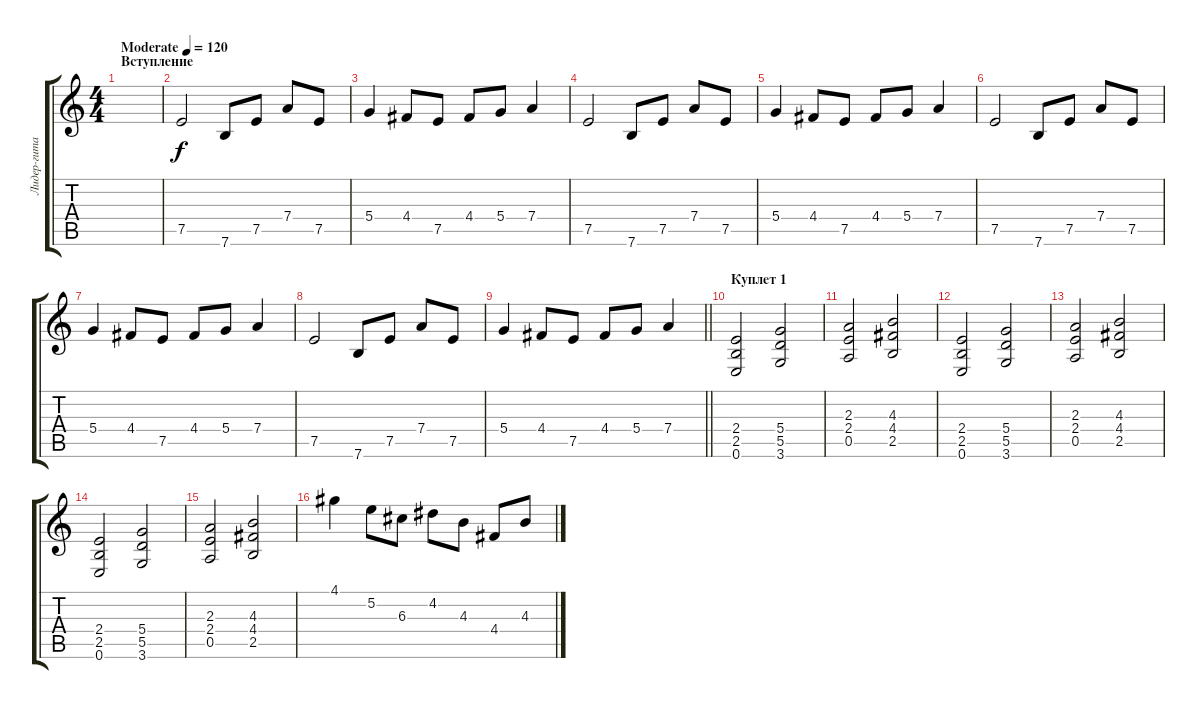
\track ("Лидер-гитара 1" "Лидер-гита") {instrument distortionguitar}
\staff {score tabs}
\tuning (E4 B3 G3 D3 A2 E2) {hide}
\ts (4 4)
\section ("" "Вступление")
\tempo (120 "Moderate")
\clef g2
\ks c
|
7.5.2 7.6.8 7.5.8 7.4.8 7.5.8 |
5.4.4 4.4.8 7.5.8 4.4.8 5.4.8 7.4.4 |
7.5.2 7.6.8 7.5.8 7.4.8 7.5.8 |
5.4.4 4.4.8 7.5.8 4.4.8 5.4.8 7.4.4 |
7.5.2 7.6.8 7.5.8 7.4.8 7.5.8 |
5.4.4 4.4.8 7.5.8 4.4.8 5.4.8 7.4.4 |
7.5.2 7.6.8 7.5.8 7.4.8 7.5.8 |
\barLineRight lightlight
5.4.4 4.4.8 7.5.8 4.4.8 5.4.8 7.4.4 |
\section ("" "Куплет 1")
(2.4 2.5 0.6).2 (5.4 5.5 3.6).2 |
(2.3 2.4 0.5).2 (4.3 4.4 2.5).2 |
(2.4 2.5 0.6).2 (5.4 5.5 3.6).2 |
(2.3 2.4 0.5).2 (4.3 4.4 2.5).2 |
(2.4 2.5 0.6).2 (5.4 5.5 3.6).2 |
(2.3 2.4 0.5).2 (4.3 4.4 2.5).2 |
4.1.4 5.2.8 6.3.8 4.2.8 4.3.8 4.4.8 4.3.8
